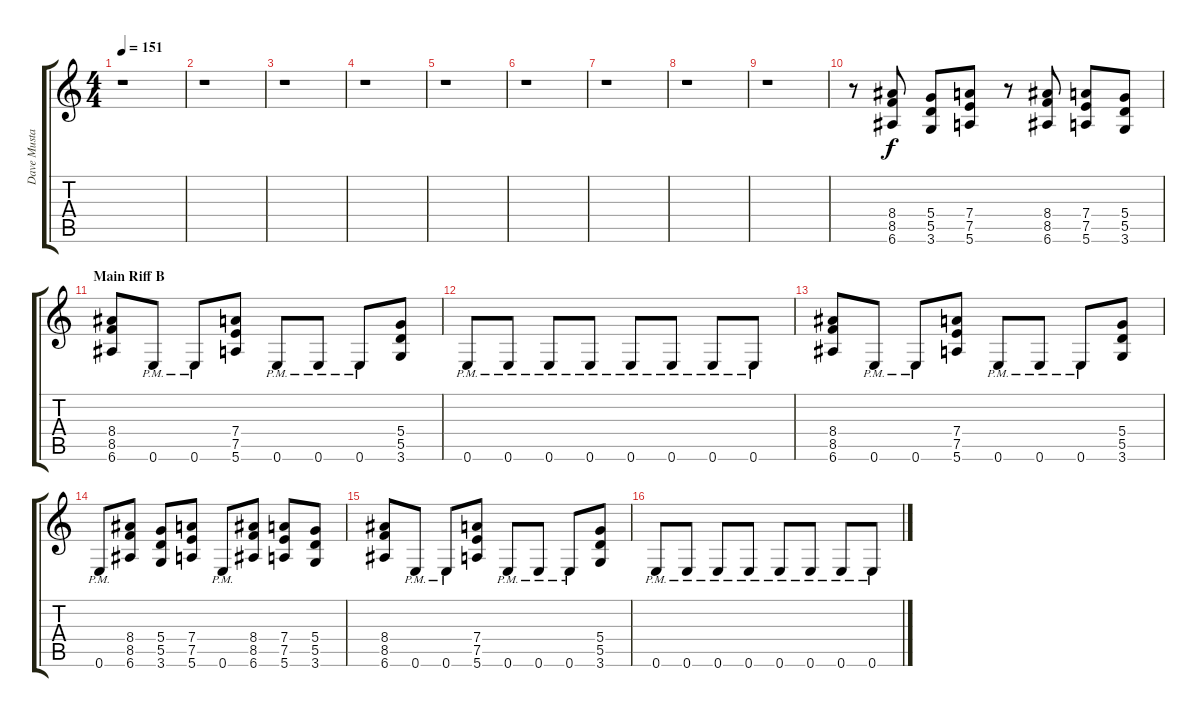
\track ("Dave Mustaine" "Dave Musta") {instrument distortionguitar}
\staff {score tabs}
\tuning (E4 B3 G3 D3 A2 E2) {hide}
\ts (4 4)
\tempo 151
\clef g2
\ks c
r.1{dy f} |
r.1 |
r.1 |
r.1 |
r.1 |
r.1 |
r.1 |
r.1 |
r.1 |
r.8 (8.4 8.5 6.6).8 (5.4 5.5 3.6).8 (7.4 7.5 5.6).8 r.8 (8.4 8.5 6.6).8 (7.4 7.5 5.6).8 (5.4 5.5 3.6).8 |
\section ("" "Main Riff B")
(8.4 8.5 6.6).8 0.6{pm}.8 0.6{pm}.8 (7.4 7.5 5.6).8 0.6{pm}.8 0.6{pm}.8 0.6{pm}.8 (5.4 5.5 3.6).8 |
0.6{pm}.8 0.6{pm}.8 0.6{pm}.8 0.6{pm}.8 0.6{pm}.8 0.6{pm}.8 0.6{pm}.8 0.6{pm}.8 |
(8.4 8.5 6.6).8 0.6{pm}.8 0.6{pm}.8 (7.4 7.5 5.6).8 0.6{pm}.8 0.6{pm}.8 0.6{pm}.8 (5.4 5.5 3.6).8 |
0.6{pm}.8 (8.4 8.5 6.6).8 (5.4 5.5 3.6).8 (7.4 7.5 5.6).8 0.6{pm}.8 (8.4 8.5 6.6).8 (7.4 7.5 5.6).8 (5.4 5.5 3.6).8 |
(8.4 8.5 6.6).8 0.6{pm}.8 0.6{pm}.8 (7.4 7.5 5.6).8 0.6{pm}.8 0.6{pm}.8 0.6{pm}.8 (5.4 5.5 3.6).8 |
0.6{pm}.8 0.6{pm}.8 0.6{pm}.8 0.6{pm}.8 0.6{pm}.8 0.6{pm}.8 0.6{pm}.8 0.6{pm}.8
